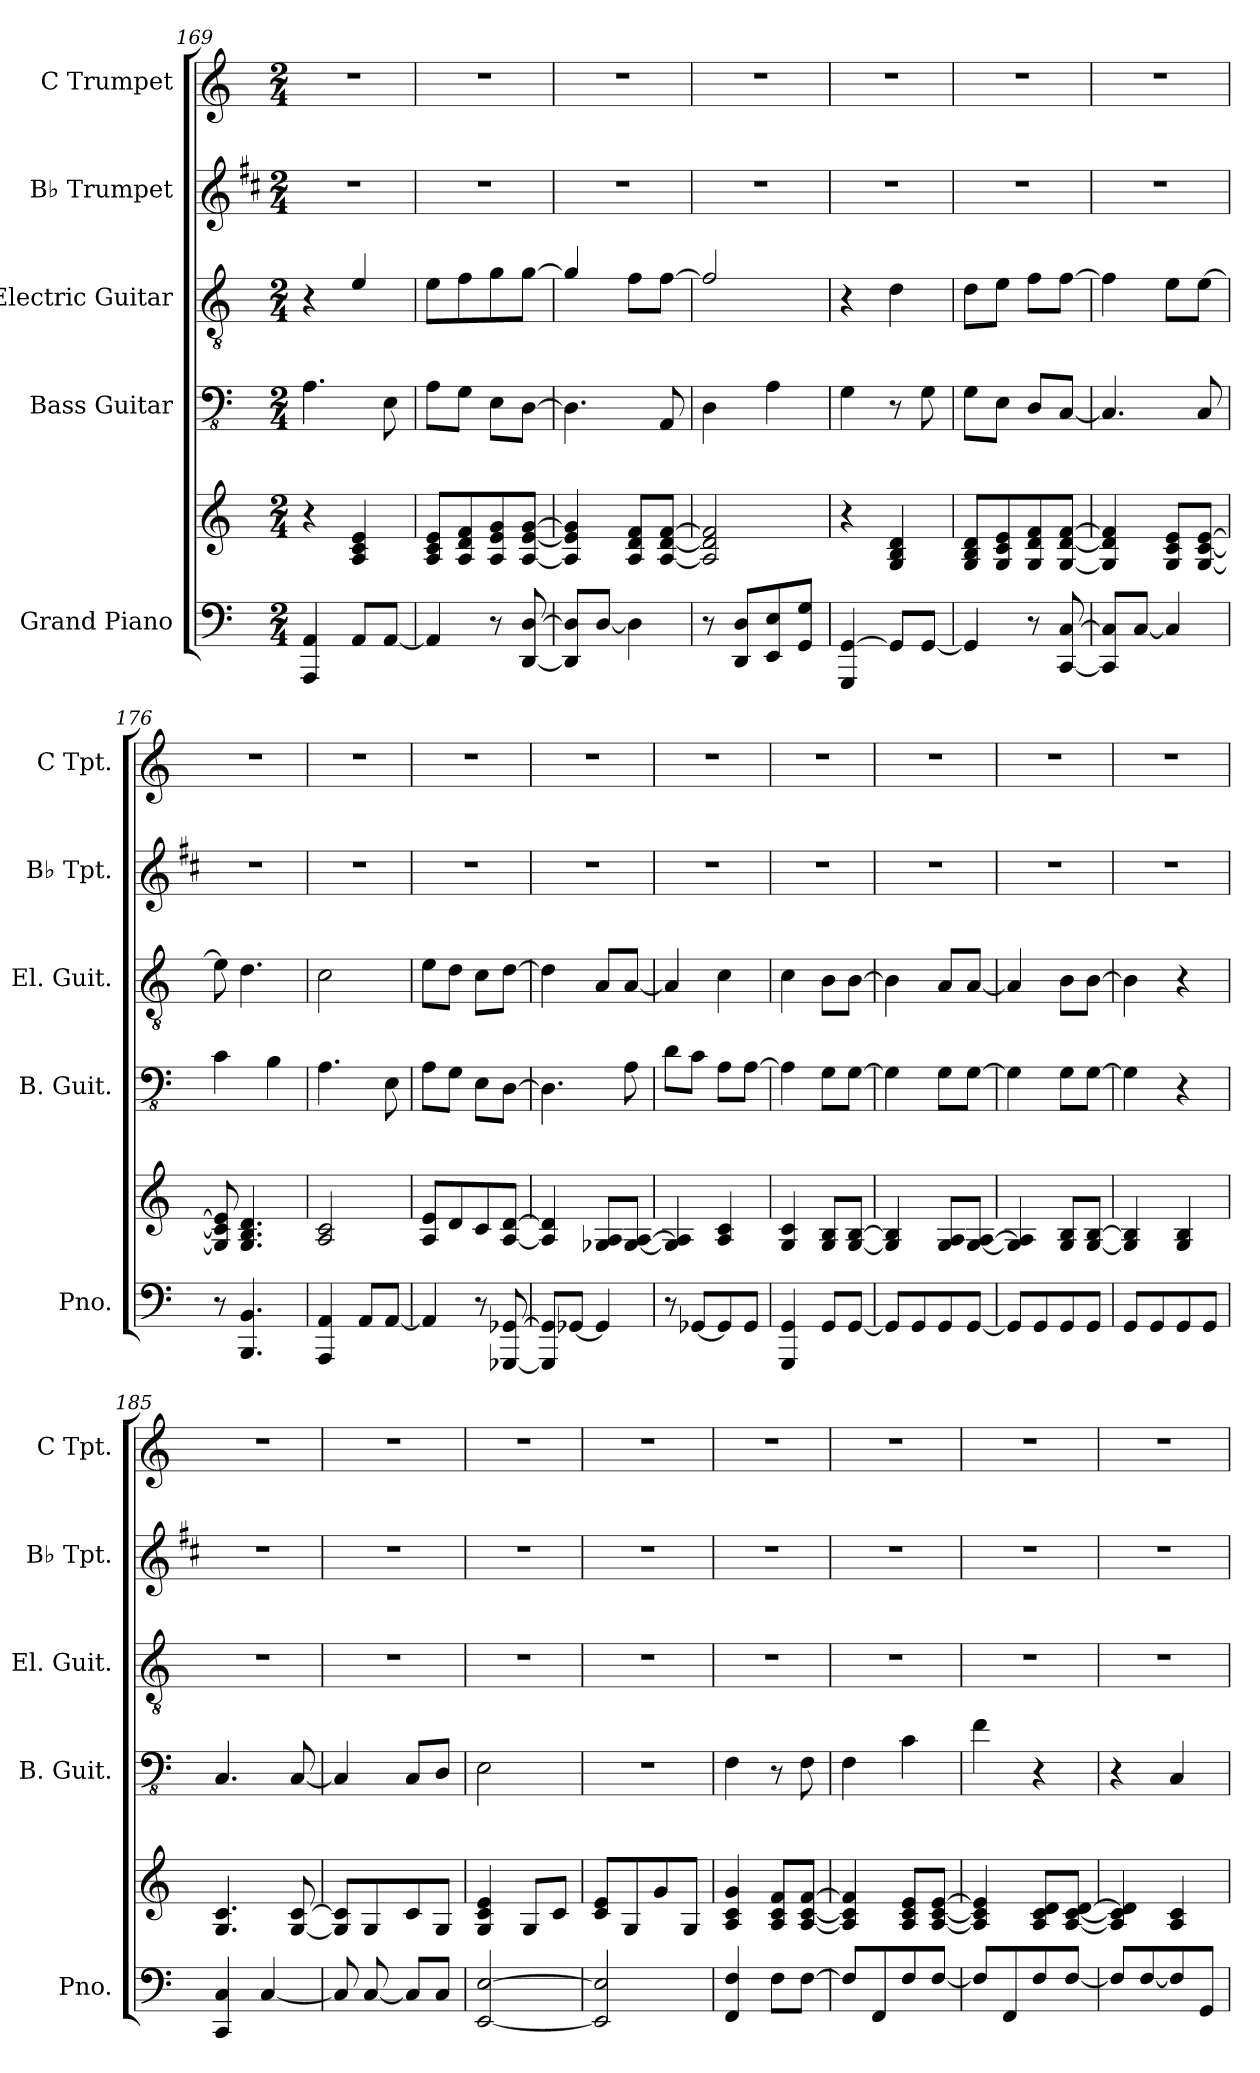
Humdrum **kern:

**kern	**kern	**kern	**kern	**kern	**kern
*part5	*part5	*part4	*part3	*part2	*part1
*staff6	*staff5	*staff4	*staff3	*staff2	*staff1
*I"Grand Piano	*	*I"Bass Guitar	*I"Electric Guitar	*I"B♭ Trumpet	*I"C Trumpet
*I'Pno.	*	*I'B. Guit.	*I'El. Guit.	*I'B♭ Tpt.	*I'C Tpt.
!!LO:PB:g=z
*clefF4	*clefG2	*clefFv4	*clefGv2	*clefG2	*clefG2
*	*	*	*	*ITrd1c2	*
*k[]	*k[]	*k[]	*k[]	*k[]	*k[]
*M2/4	*M2/4	*M2/4	*M2/4	*M2/4	*M2/4
=169	=169	=169	=169	=169	=169
4AAA/ 4AA/	4r	4.AA\	4r	2r	2r
8AA/L	4A/ 4c/ 4e/	.	4e/	.	.
[8AA/J	.	8EE\	.	.	.
=170	=170	=170	=170	=170	=170
4AA/]	8A/ 8c/ 8e/L	8AA\L	8e\L	2r	2r
.	8A/ 8d/ 8f/	8GG\J	8f\	.	.
8r	8A/ 8e/ 8g/	8EE\L	8g\	.	.
[8DD/ [8D/	[8A/ [8e/ [8g/J	[8DD\J	[8g\J	.	.
=171	=171	=171	=171	=171	=171
8DD/] 8D/]L	4A/] 4e/] 4g/]	4.DD\]	4g/]	2r	2r
[8D/J	.	.	.	.	.
4D\]	8A/ 8d/ 8f/L	.	8f\L	.	.
.	[8A/ [8d/ [8f/J	8AAA/	[8f\J	.	.
=172	=172	=172	=172	=172	=172
8r	2A/] 2d/] 2f/]	4DD\	2f/]	2r	2r
8DD/ 8D/L	.	.	.	.	.
8EE/ 8E/	.	4AA\	.	.	.
8GG/ 8G/J	.	.	.	.	.
=173	=173	=173	=173	=173	=173
4GGG/ [4GG/	4r	4GG\	4r	2r	2r
8GG/L]	4G/ 4B/ 4d/	8r	4d\	.	.
[8GG/J	.	8GG\	.	.	.
=174	=174	=174	=174	=174	=174
4GG/]	8G/ 8B/ 8d/L	8GG\L	8d\L	2r	2r
.	8G/ 8c/ 8e/	8EE\J	8e\J	.	.
8r	8G/ 8d/ 8f/	8DD/L	8f\L	.	.
[8CC/ [8C/	[8G/ [8d/ [8f/J	[8CC/J	[8f\J	.	.
=175	=175	=175	=175	=175	=175
8CC/] 8C/]L	4G/] 4d/] 4f/]	4.CC/]	4f\]	2r	2r
[8C/J	.	.	.	.	.
4C/]	8G/ 8c/ 8e/L	.	8e\L	.	.
.	[8G/ [8c/ [8e/J	8CC/	[8e\J	.	.
!!LO:LB:g=z
=176	=176	=176	=176	=176	=176
8r	8G/] 8c/] 8e/]	4C\	8e\]	2r	2r
4.BBB/ 4.BB/	4.G/ 4.B/ 4.d/	.	4.d\	.	.
.	.	4BB\	.	.	.
=177	=177	=177	=177	=177	=177
4AAA/ 4AA/	2A/ 2c/	4.AA\	2c\	2r	2r
8AA/L	.	.	.	.	.
[8AA/J	.	8EE\	.	.	.
=178	=178	=178	=178	=178	=178
4AA/]	8A/ 8e/L	8AA\L	8e\L	2r	2r
.	8d/	8GG\J	8d\J	.	.
8r	8c/	8EE\L	8c\L	.	.
[8GGG-X/ [8GG-X/	[8A/ [8d/J	[8DD\J	[8d\J	.	.
=179	=179	=179	=179	=179	=179
8GGG-/] 8GG-/]L	4A/] 4d/]	4.DD\]	4d\]	2r	2r
[8GG-X/J	.	.	.	.	.
4GG-/]	8G-X/ 8A/L	.	8A/L	.	.
.	[8G-/ [8A/J	8AA\	[8A/J	.	.
=180	=180	=180	=180	=180	=180
8r	4G-/] 4A/]	8D\L	4A/]	2r	2r
[8GG-X/L	.	8C\J	.	.	.
8GG-/]	4A/ 4c/	8AA\L	4c\	.	.
8GG-/J	.	[8AA\J	.	.	.
=181	=181	=181	=181	=181	=181
4GGG/ 4GG/	4G/ 4c/	4AA\]	4c\	2r	2r
8GG/L	8G/ 8B/L	8GG\L	8B\L	.	.
[8GG/J	[8G/ [8B/J	[8GG\J	[8B\J	.	.
=182	=182	=182	=182	=182	=182
8GG/L]	4G/] 4B/]	4GG\]	4B\]	2r	2r
8GG/	.	.	.	.	.
8GG/	8G/ 8A/L	8GG\L	8A/L	.	.
[8GG/J	[8G/ [8A/J	[8GG\J	[8A/J	.	.
!!LO:PB:g=z
=183	=183	=183	=183	=183	=183
8GG/L]	4G/] 4A/]	4GG\]	4A/]	2r	2r
8GG/	.	.	.	.	.
8GG/	8G/ 8B/L	8GG\L	8B\L	.	.
8GG/J	[8G/ [8B/J	[8GG\J	[8B\J	.	.
=184	=184	=184	=184	=184	=184
8GG/L	4G/] 4B/]	4GG\]	4B\]	2r	2r
8GG/	.	.	.	.	.
8GG/	4G/ 4B/	4r	4r	.	.
8GG/J	.	.	.	.	.
=185	=185	=185	=185	=185	=185
4CC/ 4C/	4.G/ 4.c/	4.CC/	2r	2r	2r
[4C/	.	.	.	.	.
.	[8G/ [8c/	[8CC/	.	.	.
=186	=186	=186	=186	=186	=186
8C/]	8G/] 8c/]L	4CC/]	2r	2r	2r
[8C/	8G/	.	.	.	.
8C/L]	8c/	8CC/L	.	.	.
8C/J	8G/J	8DD/J	.	.	.
=187	=187	=187	=187	=187	=187
[2EE/ [2E/	4G/ 4c/ 4e/	2EE\	2r	2r	2r
.	8G/L	.	.	.	.
.	8c/J	.	.	.	.
=188	=188	=188	=188	=188	=188
2EE/] 2E/]	8c/ 8e/L	2r	2r	2r	2r
.	8G/	.	.	.	.
.	8g/	.	.	.	.
.	8G/J	.	.	.	.
=189	=189	=189	=189	=189	=189
4FF/ 4F/	4A/ 4c/ 4g/	4FF\	2r	2r	2r
8F\L	8A/ 8c/ 8f/L	8r	.	.	.
[8F\J	[8A/ [8c/ [8f/J	8FF\	.	.	.
!!LO:LB:g=z
=190	=190	=190	=190	=190	=190
8F/L]	4A/] 4c/] 4f/]	4FF\	2r	2r	2r
8FF/	.	.	.	.	.
8F/	8A/ 8c/ 8e/L	4C\	.	.	.
[8F/J	[8A/ [8c/ [8e/J	.	.	.	.
=191	=191	=191	=191	=191	=191
8F/L]	4A/] 4c/] 4e/]	4F\	2r	2r	2r
8FF/	.	.	.	.	.
8F/	8A/ 8c/ 8d/L	4r	.	.	.
[8F/J	[8A/ [8c/ [8d/J	.	.	.	.
=192	=192	=192	=192	=192	=192
8F/L]	4A/] 4c/] 4d/]	4r	2r	2r	2r
[8F/	.	.	.	.	.
8F/]	4A/ 4c/	4CC/	.	.	.
8GG/J	.	.	.	.	.
=	=	=	=	=	=
*-	*-	*-	*-	*-	*-
